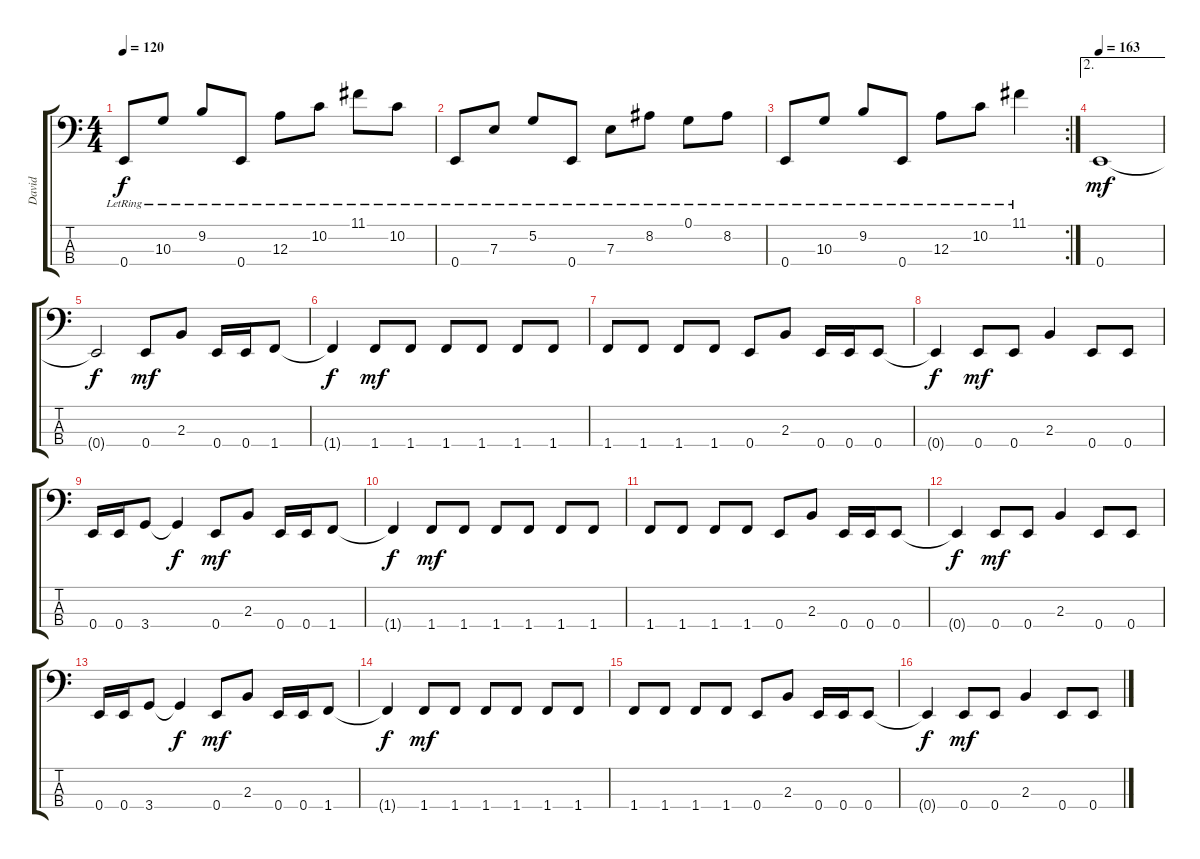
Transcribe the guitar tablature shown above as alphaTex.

\track ("David" "David") {instrument electricbasspick}
\staff {score tabs}
\tuning (G2 D2 A1 E1) {hide}
\ts (4 4)
\tempo 120
\clef f4
\ks c
0.4{lr}.8{dy f} 10.3{lr}.8 9.2{lr}.8 0.4{lr}.8 12.3{lr}.8 10.2{lr}.8 11.1{lr}.8 10.2{lr}.8 |
0.4{lr}.8 7.3{lr}.8 5.2{lr}.8 0.4{lr}.8 7.3{lr}.8 8.2{lr}.8 0.1{lr}.8 8.2{lr}.8 |
\rc 2
0.4{lr}.8 10.3{lr}.8 9.2{lr}.8 0.4{lr}.8 12.3{lr}.8 10.2{lr}.8 11.1{lr}.4 |
\ae 2
\tempo 163
0.4.1{dy mf} |
0.4{t}.2{dy f} 0.4.8{dy mf} 2.3.8 0.4.16 0.4.16 1.4.8 |
1.4{t}.4{dy f} 1.4.8{dy mf} 1.4.8 1.4.8 1.4.8 1.4.8 1.4.8 |
1.4.8 1.4.8 1.4.8 1.4.8 0.4.8 2.3.8 0.4.16 0.4.16 0.4.8 |
0.4{t}.4{dy f} 0.4.8{dy mf} 0.4.8 2.3.4 0.4.8 0.4.8 |
0.4.16 0.4.16 3.4.8 3.4{t}.4{dy f} 0.4.8{dy mf} 2.3.8 0.4.16 0.4.16 1.4.8 |
1.4{t}.4{dy f} 1.4.8{dy mf} 1.4.8 1.4.8 1.4.8 1.4.8 1.4.8 |
1.4.8 1.4.8 1.4.8 1.4.8 0.4.8 2.3.8 0.4.16 0.4.16 0.4.8 |
0.4{t}.4{dy f} 0.4.8{dy mf} 0.4.8 2.3.4 0.4.8 0.4.8 |
0.4.16 0.4.16 3.4.8 3.4{t}.4{dy f} 0.4.8{dy mf} 2.3.8 0.4.16 0.4.16 1.4.8 |
1.4{t}.4{dy f} 1.4.8{dy mf} 1.4.8 1.4.8 1.4.8 1.4.8 1.4.8 |
1.4.8 1.4.8 1.4.8 1.4.8 0.4.8 2.3.8 0.4.16 0.4.16 0.4.8 |
0.4{t}.4{dy f} 0.4.8{dy mf} 0.4.8 2.3.4 0.4.8 0.4.8
